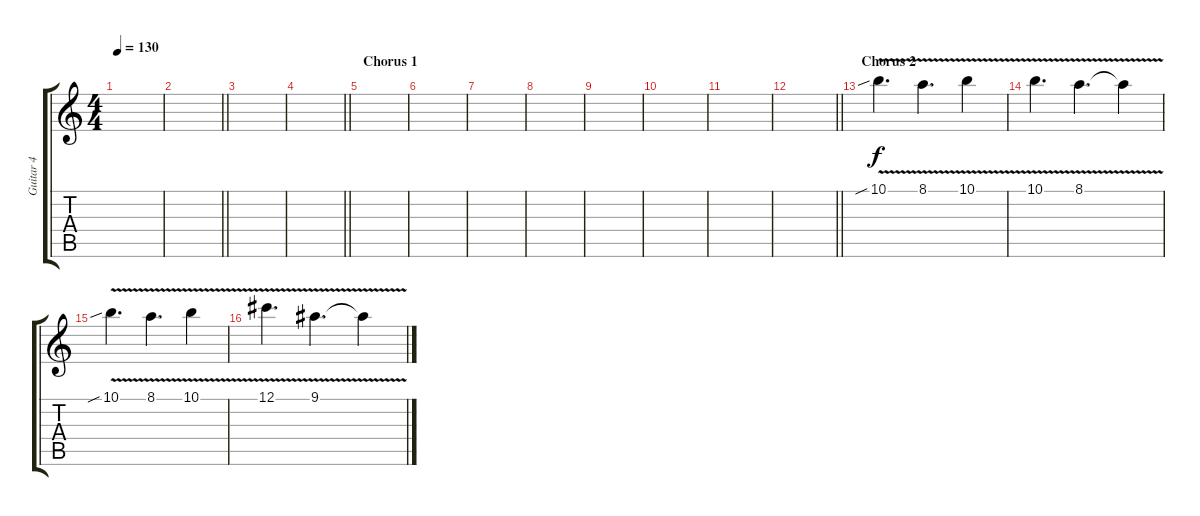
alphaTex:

\track ("Guitar 4" "Guitar 4") {instrument distortionguitar}
\staff {score tabs}
\tuning (Db4 Ab3 E3 B2 Gb2 B1) {hide}
\ts (4 4)
\tempo 130
\clef g2
\ks c
|
\barLineRight lightlight
|
\section ("" "")
|
\barLineRight lightlight
|
\section ("" "Chorus 1")
|
|
|
|
|
|
|
\barLineRight lightlight
|
\section ("" "Chorus 2")
10.1{v sib}.4{d volume 10 balance 13 instrument distortionguitar} 8.1{v}.4{d} 10.1{v}.4 |
10.1{v}.4{d} 8.1{v}.4{d} 8.1{t}.4 |
10.1{v sib}.4{d} 8.1{v}.4{d} 10.1{v}.4 |
12.1{v}.4{d} 9.1{v}.4{d} 9.1{t}.4
